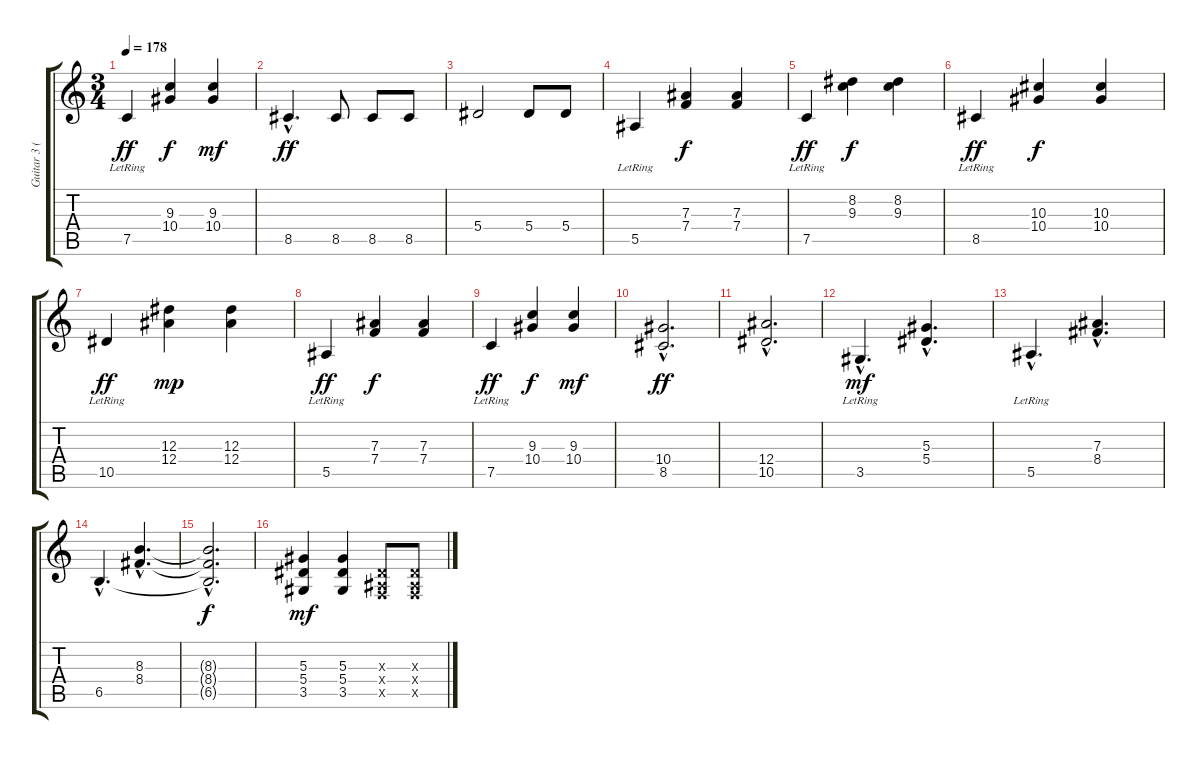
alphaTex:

\track ("Guitar 3 (Rhytm)" "Guitar 3 (") {instrument distortionguitar}
\staff {score tabs}
\tuning (C4 G3 Eb3 Bb2 F2 C2) {hide}
\ts (3 4)
\tempo 178
\clef g2
\ks c
7.5{lr}.4{dy ff} (9.3 10.4).4{dy f} (9.3 10.4).4{dy mf} |
8.5{hac}.4{d dy ff} 8.5.8 8.5.8 8.5.8 |
5.4.2 5.4.8 5.4.8 |
5.5{lr}.4 (7.3 7.4).4{dy f} (7.3 7.4).4 |
7.5{lr}.4{dy ff} (8.2 9.3).4{dy f} (8.2 9.3).4 |
8.5{lr}.4{dy ff} (10.3 10.4).4{dy f} (10.3 10.4).4 |
10.5{lr}.4{dy ff} (12.3 12.4).4{dy mp} (12.3 12.4).4 |
5.5{lr}.4{dy ff} (7.3 7.4).4{dy f} (7.3 7.4).4 |
7.5{lr}.4{dy ff} (9.3 10.4).4{dy f} (9.3 10.4).4{dy mf} |
(10.4{hac} 8.5{hac}).2{d dy ff} |
(12.4{hac} 10.5{hac}).2{d} |
3.5{hac lr}.4{d dy mf balance 14} (5.3{hac} 5.4{hac}).4{d} |
5.5{hac lr}.4{d} (7.3{hac} 8.4{hac}).4{d} |
6.5{hac}.4{d} (8.3{hac} 8.4{hac}).4{d} |
(8.3{hac t} 8.4{hac t} 6.5{hac t}).2{d dy f} |
(5.3 5.4 3.5).4{dy mf} (5.3 5.4 3.5).4 (0.3{x} 0.4{x} 0.5{x}).8 (0.3{x} 0.4{x} 0.5{x}).8
